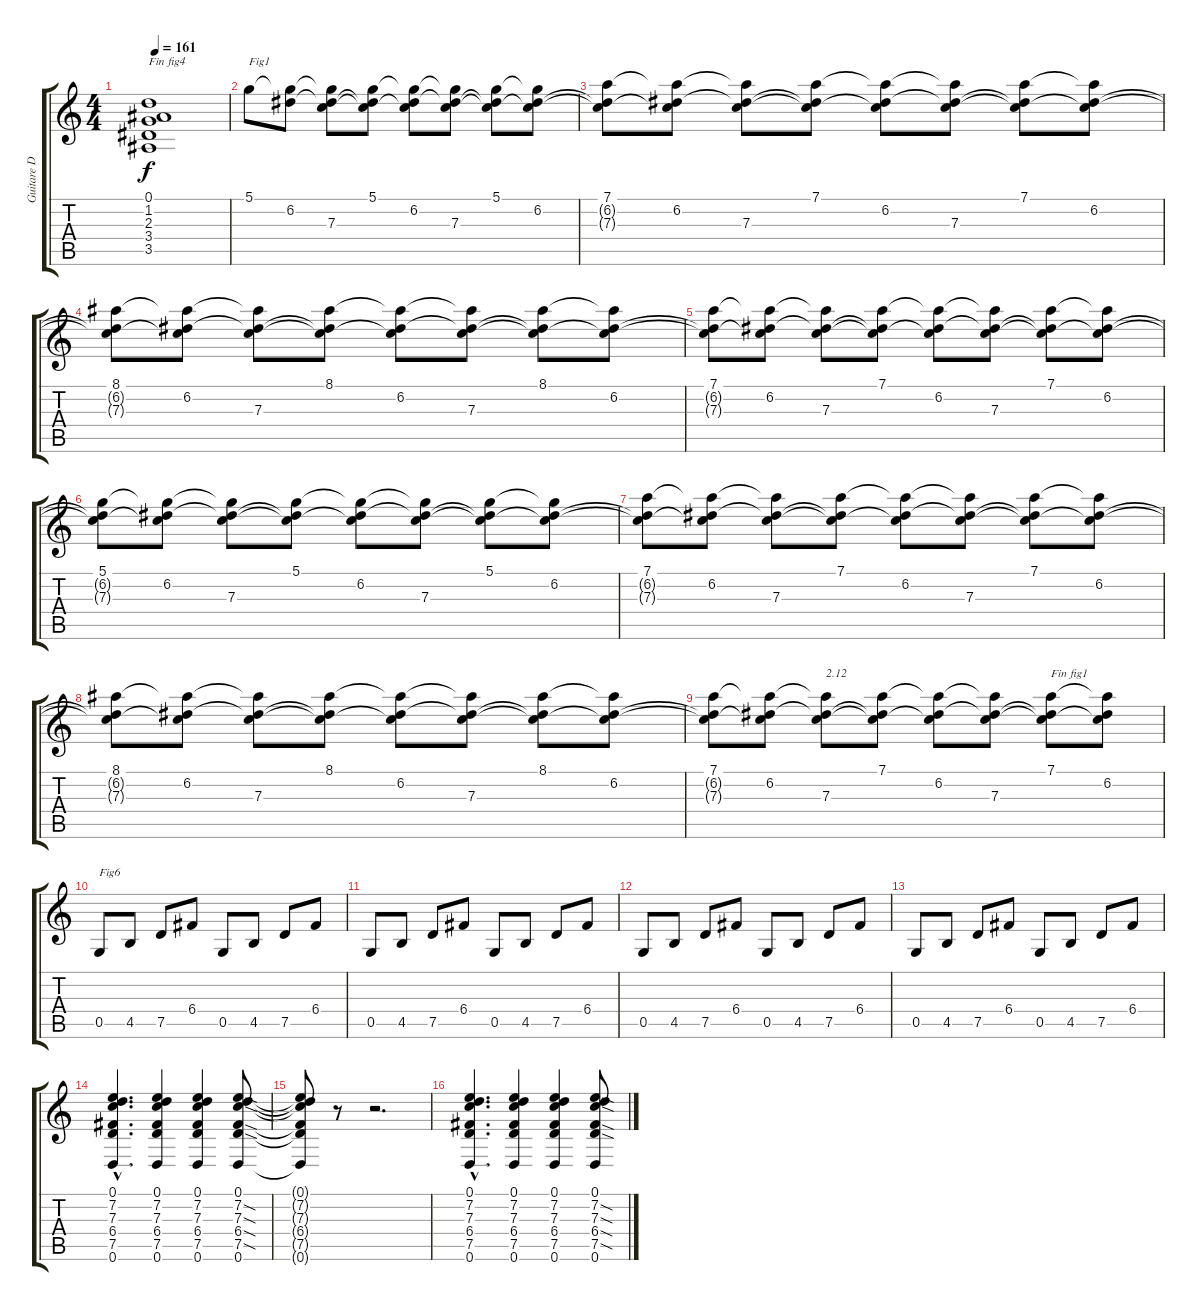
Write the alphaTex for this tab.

\track ("Guitare D" "Guitare D") {instrument overdrivenguitar}
\staff {score tabs}
\tuning (D4 A3 F3 C3 G2 D2) {hide}
\ts (4 4)
\tempo 161
\clef g2
\ks c
(0.1 1.2 2.3 3.4 3.5).1{txt "Fin fig4" dy f} |
5.1.8{txt "Fig1"} (5.1{t} 6.2).8 (5.1{t} 6.2{t} 7.3).8 (5.1 6.2{t} 7.3{t}).8 (5.1{t} 6.2 7.3{t}).8 (5.1{t} 6.2{t} 7.3).8 (5.1 6.2{t} 7.3{t}).8 (5.1{t} 6.2 7.3{t}).8 |
(7.1 6.2{t} 7.3{t}).8 (7.1{t} 6.2 7.3{t}).8 (7.1{t} 6.2{t} 7.3).8 (7.1 6.2{t} 7.3{t}).8 (7.1{t} 6.2 7.3{t}).8 (7.1{t} 6.2{t} 7.3).8 (7.1 6.2{t} 7.3{t}).8 (7.1{t} 6.2 7.3{t}).8 |
(8.1 6.2{t} 7.3{t}).8 (8.1{t} 6.2 7.3{t}).8 (8.1{t} 6.2{t} 7.3).8 (8.1 6.2{t} 7.3{t}).8 (8.1{t} 6.2 7.3{t}).8 (8.1{t} 6.2{t} 7.3).8 (8.1 6.2{t} 7.3{t}).8 (8.1{t} 6.2 7.3{t}).8 |
(7.1 6.2{t} 7.3{t}).8 (7.1{t} 6.2 7.3{t}).8 (7.1{t} 6.2{t} 7.3).8 (7.1 6.2{t} 7.3{t}).8 (7.1{t} 6.2 7.3{t}).8 (7.1{t} 6.2{t} 7.3).8 (7.1 6.2{t} 7.3{t}).8 (7.1{t} 6.2 7.3{t}).8 |
(5.1 6.2{t} 7.3{t}).8 (5.1{t} 6.2 7.3{t}).8 (5.1{t} 6.2{t} 7.3).8 (5.1 6.2{t} 7.3{t}).8 (5.1{t} 6.2 7.3{t}).8 (5.1{t} 6.2{t} 7.3).8 (5.1 6.2{t} 7.3{t}).8 (5.1{t} 6.2 7.3{t}).8 |
(7.1 6.2{t} 7.3{t}).8 (7.1{t} 6.2 7.3{t}).8 (7.1{t} 6.2{t} 7.3).8 (7.1 6.2{t} 7.3{t}).8 (7.1{t} 6.2 7.3{t}).8 (7.1{t} 6.2{t} 7.3).8 (7.1 6.2{t} 7.3{t}).8 (7.1{t} 6.2 7.3{t}).8 |
(8.1 6.2{t} 7.3{t}).8 (8.1{t} 6.2 7.3{t}).8 (8.1{t} 6.2{t} 7.3).8 (8.1 6.2{t} 7.3{t}).8 (8.1{t} 6.2 7.3{t}).8 (8.1{t} 6.2{t} 7.3).8 (8.1 6.2{t} 7.3{t}).8 (8.1{t} 6.2 7.3{t}).8 |
(7.1 6.2{t} 7.3{t}).8 (7.1{t} 6.2 7.3{t}).8 (7.1{t} 6.2{t} 7.3).8{txt "2.12"} (7.1 6.2{t} 7.3{t}).8 (7.1{t} 6.2 7.3{t}).8 (7.1{t} 6.2{t} 7.3).8 (7.1 6.2{t} 7.3{t}).8{txt "Fin fig1"} (7.1{t} 6.2 7.3{t}).8 |
0.5.8{txt "Fig6"} 4.5.8 7.5.8 6.4.8 0.5.8 4.5.8 7.5.8 6.4.8 |
0.5.8 4.5.8 7.5.8 6.4.8 0.5.8 4.5.8 7.5.8 6.4.8 |
0.5.8 4.5.8 7.5.8 6.4.8 0.5.8 4.5.8 7.5.8 6.4.8 |
0.5.8 4.5.8 7.5.8 6.4.8 0.5.8 4.5.8 7.5.8 6.4.8 |
(0.1{hac} 7.2{hac} 7.3{hac} 6.4{hac} 7.5{hac} 0.6{hac}).4{d} (0.1 7.2 7.3 6.4 7.5 0.6).4 (0.1 7.2 7.3 6.4 7.5 0.6).4 (0.1 7.2{sod} 7.3{sod} 6.4{sod} 7.5{sod} 0.6).8 |
(0.1{t} 7.2{t} 7.3{t} 6.4{t} 7.5{t} 0.6{t}).8 r.8 r.2{d} |
(0.1{hac} 7.2{hac} 7.3{hac} 6.4{hac} 7.5{hac} 0.6{hac}).4{d} (0.1 7.2 7.3 6.4 7.5 0.6).4 (0.1 7.2 7.3 6.4 7.5 0.6).4 (0.1 7.2{sod} 7.3{sod} 6.4{sod} 7.5{sod} 0.6).8
